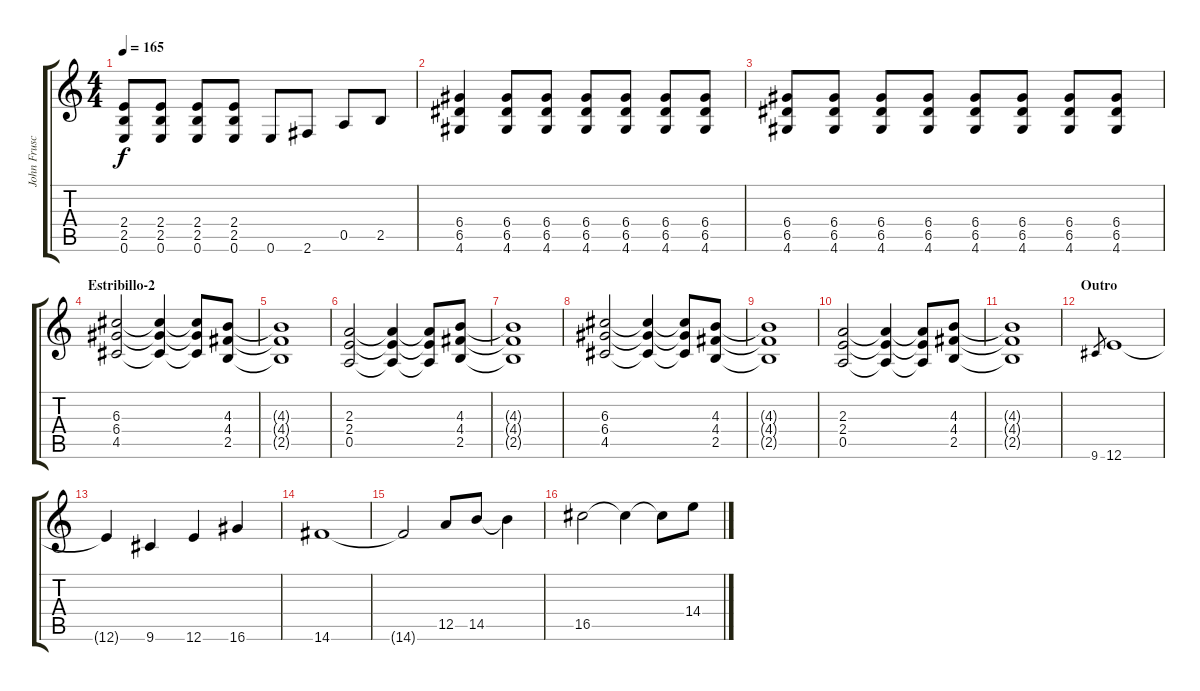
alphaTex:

\track ("John Frusciante" "John Frusc") {instrument distortionguitar}
\staff {score tabs}
\tuning (E4 B3 G3 D3 A2 E2) {hide}
\ts (4 4)
\tempo 165
\clef g2
\ks c
(2.4 2.5 0.6).8{dy f} (2.4 2.5 0.6).8 (2.4 2.5 0.6).8 (2.4 2.5 0.6).8 0.6.8 2.6.8 0.5.8 2.5.8 |
(6.4 6.5 4.6).4 (6.4 6.5 4.6).8 (6.4 6.5 4.6).8 (6.4 6.5 4.6).8 (6.4 6.5 4.6).8 (6.4 6.5 4.6).8 (6.4 6.5 4.6).8 |
(6.4 6.5 4.6).8 (6.4 6.5 4.6).8 (6.4 6.5 4.6).8 (6.4 6.5 4.6).8 (6.4 6.5 4.6).8 (6.4 6.5 4.6).8 (6.4 6.5 4.6).8 (6.4 6.5 4.6).8 |
\section ("" "Estribillo-2")
(6.3 6.4 4.5).2 (6.3{t} 6.4{t} 4.5{t}).4 (6.3{t} 6.4{t} 4.5{t}).8 (4.3 4.4 2.5).8 |
(4.3{t} 4.4{t} 2.5{t}).1 |
(2.3 2.4 0.5).2 (2.3{t} 2.4{t} 0.5{t}).4 (2.3{t} 2.4{t} 0.5{t}).8 (4.3 4.4 2.5).8 |
(4.3{t} 4.4{t} 2.5{t}).1 |
(6.3 6.4 4.5).2 (6.3{t} 6.4{t} 4.5{t}).4 (6.3{t} 6.4{t} 4.5{t}).8 (4.3 4.4 2.5).8 |
(4.3{t} 4.4{t} 2.5{t}).1 |
(2.3 2.4 0.5).2 (2.3{t} 2.4{t} 0.5{t}).4 (2.3{t} 2.4{t} 0.5{t}).8 (4.3 4.4 2.5).8 |
(4.3{t} 4.4{t} 2.5{t}).1 |
\section ("" "Outro")
9.6.8{gr} 12.6.1{volume 16} |
12.6{t}.4 9.6.4 12.6.4 16.6.4 |
14.6.1 |
14.6{t}.2 12.5.8 14.5.8 14.5{t}.4 |
16.5.2 16.5{t}.4 16.5{t}.8 14.4.8
